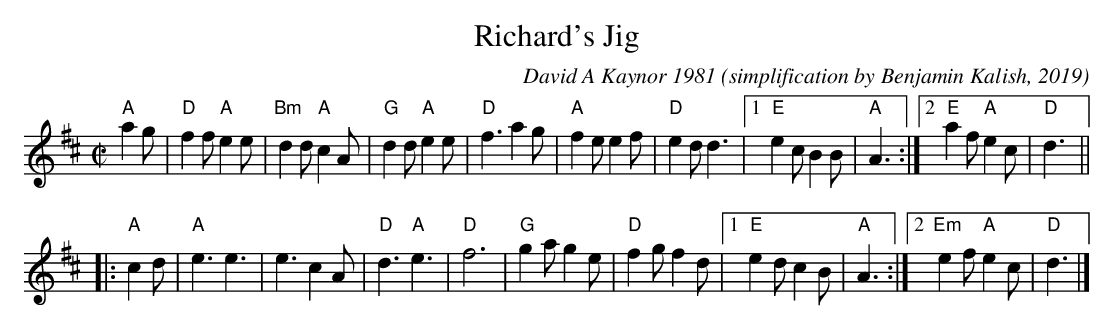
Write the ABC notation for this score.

X:1
T: Richard's Jig
C: David A Kaynor 1981
O: simplification by Benjamin Kalish, 2019
M: C|
L: 1/8
K: D
"A"a2g |\
"D"f2f "A"e2e | "Bm"d2d "A"c2A | "G"d2d "A"e2e | "D"f3 a2g |\
"A"f2e e2f | "D"e2d d3 |1 "E"e2c B2B | "A"A3 :|2 "E"a2f "A"e2c | "D"d3 ||
|: "A"c2d |\
"A"e3 e3 | e3 c2A | "D"d3 "A"e3 | "D"f6 |\
"G"g2a g2e | "D"f2g f2d |1 "E"e2d c2B | "A"A3 :|2 "Em"e2f "A"e2c | "D"d3 |]
